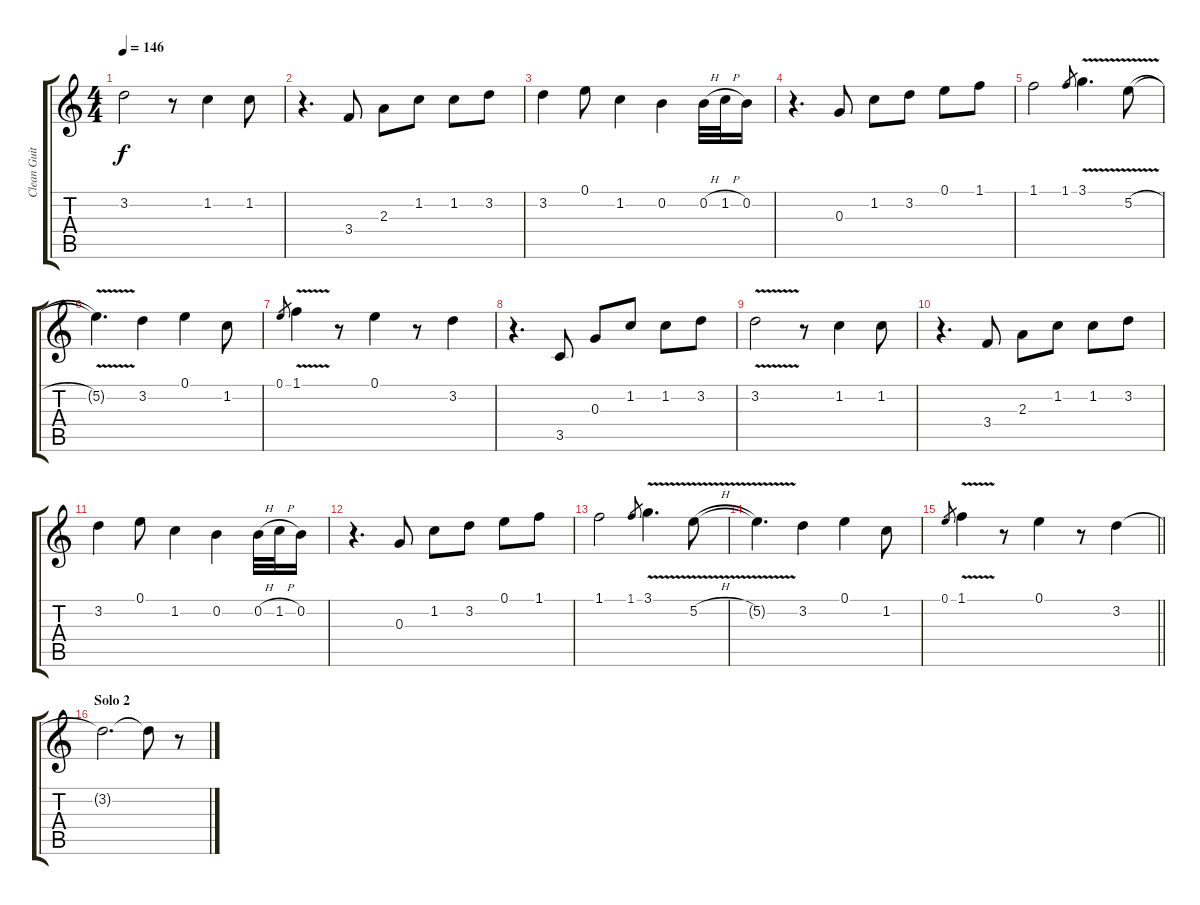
\track ("Clean Guitar" "Clean Guit") {instrument overdrivenguitar}
\staff {score tabs}
\tuning (E4 B3 G3 D3 A2 E2) {hide}
\ts (4 4)
\tempo 146
\clef g2
\ks c
3.2{t}.2{dy f} r.8 1.2.4 1.2.8 |
r.4{d} 3.4.8 2.3.8 1.2.8 1.2.8 3.2.8 |
3.2.4 0.1.8 1.2.4 0.2.4 0.2{h}.32 1.2{h}.32 0.2.16 |
r.4{d} 0.3.8 1.2.8 3.2.8 0.1.8 1.1.8 |
1.1.2 1.1.8{gr} 3.1{v}.4{d} 5.2{v h}.8 |
5.2{t}.4{d} 3.2.4 0.1.4 1.2.8 |
0.1.8{gr} 1.1{v}.4 r.8 0.1.4 r.8 3.2.4 |
r.4{d} 3.5.8 0.3.8 1.2.8 1.2.8 3.2.8 |
3.2{v}.2 r.8 1.2.4 1.2.8 |
r.4{d} 3.4.8 2.3.8 1.2.8 1.2.8 3.2.8 |
3.2.4 0.1.8 1.2.4 0.2.4 0.2{h}.32 1.2{h}.32 0.2.16 |
r.4{d} 0.3.8 1.2.8 3.2.8 0.1.8 1.1.8 |
1.1.2 1.1.8{gr} 3.1{v}.4{d} 5.2{v h}.8 |
5.2{t}.4{d} 3.2.4 0.1.4 1.2.8 |
\barLineRight lightlight
0.1.8{gr} 1.1{v}.4 r.8 0.1.4 r.8 3.2.4 |
\section ("" "Solo 2")
3.2{t}.2{d} 3.2{t}.8 r.8
